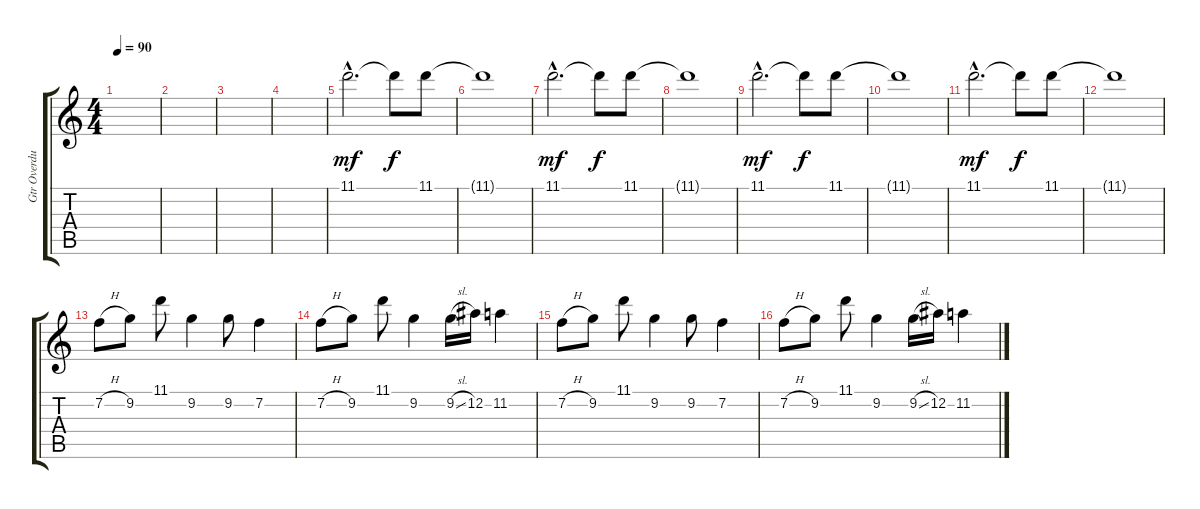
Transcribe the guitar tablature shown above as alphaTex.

\track ("Gtr Overdub" "Gtr Overdu") {instrument overdrivenguitar}
\staff {score tabs}
\tuning (Eb4 Bb3 Gb3 Db3 Ab2 Eb2) {hide}
\ts (4 4)
\tempo 90
\clef g2
\ks c
|
|
|
|
\section ("" "")
11.1{hac}.2{d dy mf} 11.1{t}.8{dy f} 11.1.8 |
11.1{t}.1 |
11.1{hac}.2{d dy mf} 11.1{t}.8{dy f} 11.1.8 |
11.1{t}.1 |
11.1{hac}.2{d dy mf} 11.1{t}.8{dy f} 11.1.8 |
11.1{t}.1 |
11.1{hac}.2{d dy mf} 11.1{t}.8{dy f} 11.1.8 |
11.1{t}.1 |
\section ("" "")
7.2{h}.8{volume 13 balance 12} 9.2.8 11.1.8 9.2.4 9.2.8 7.2.4 |
7.2{h}.8{volume 13 balance 12} 9.2.8 11.1.8 9.2.4 9.2{sl}.16 12.2.16 11.2.4 |
7.2{h}.8{volume 13 balance 12} 9.2.8 11.1.8 9.2.4 9.2.8 7.2.4 |
7.2{h}.8{volume 13 balance 12} 9.2.8 11.1.8 9.2.4 9.2{sl}.16 12.2.16 11.2.4
